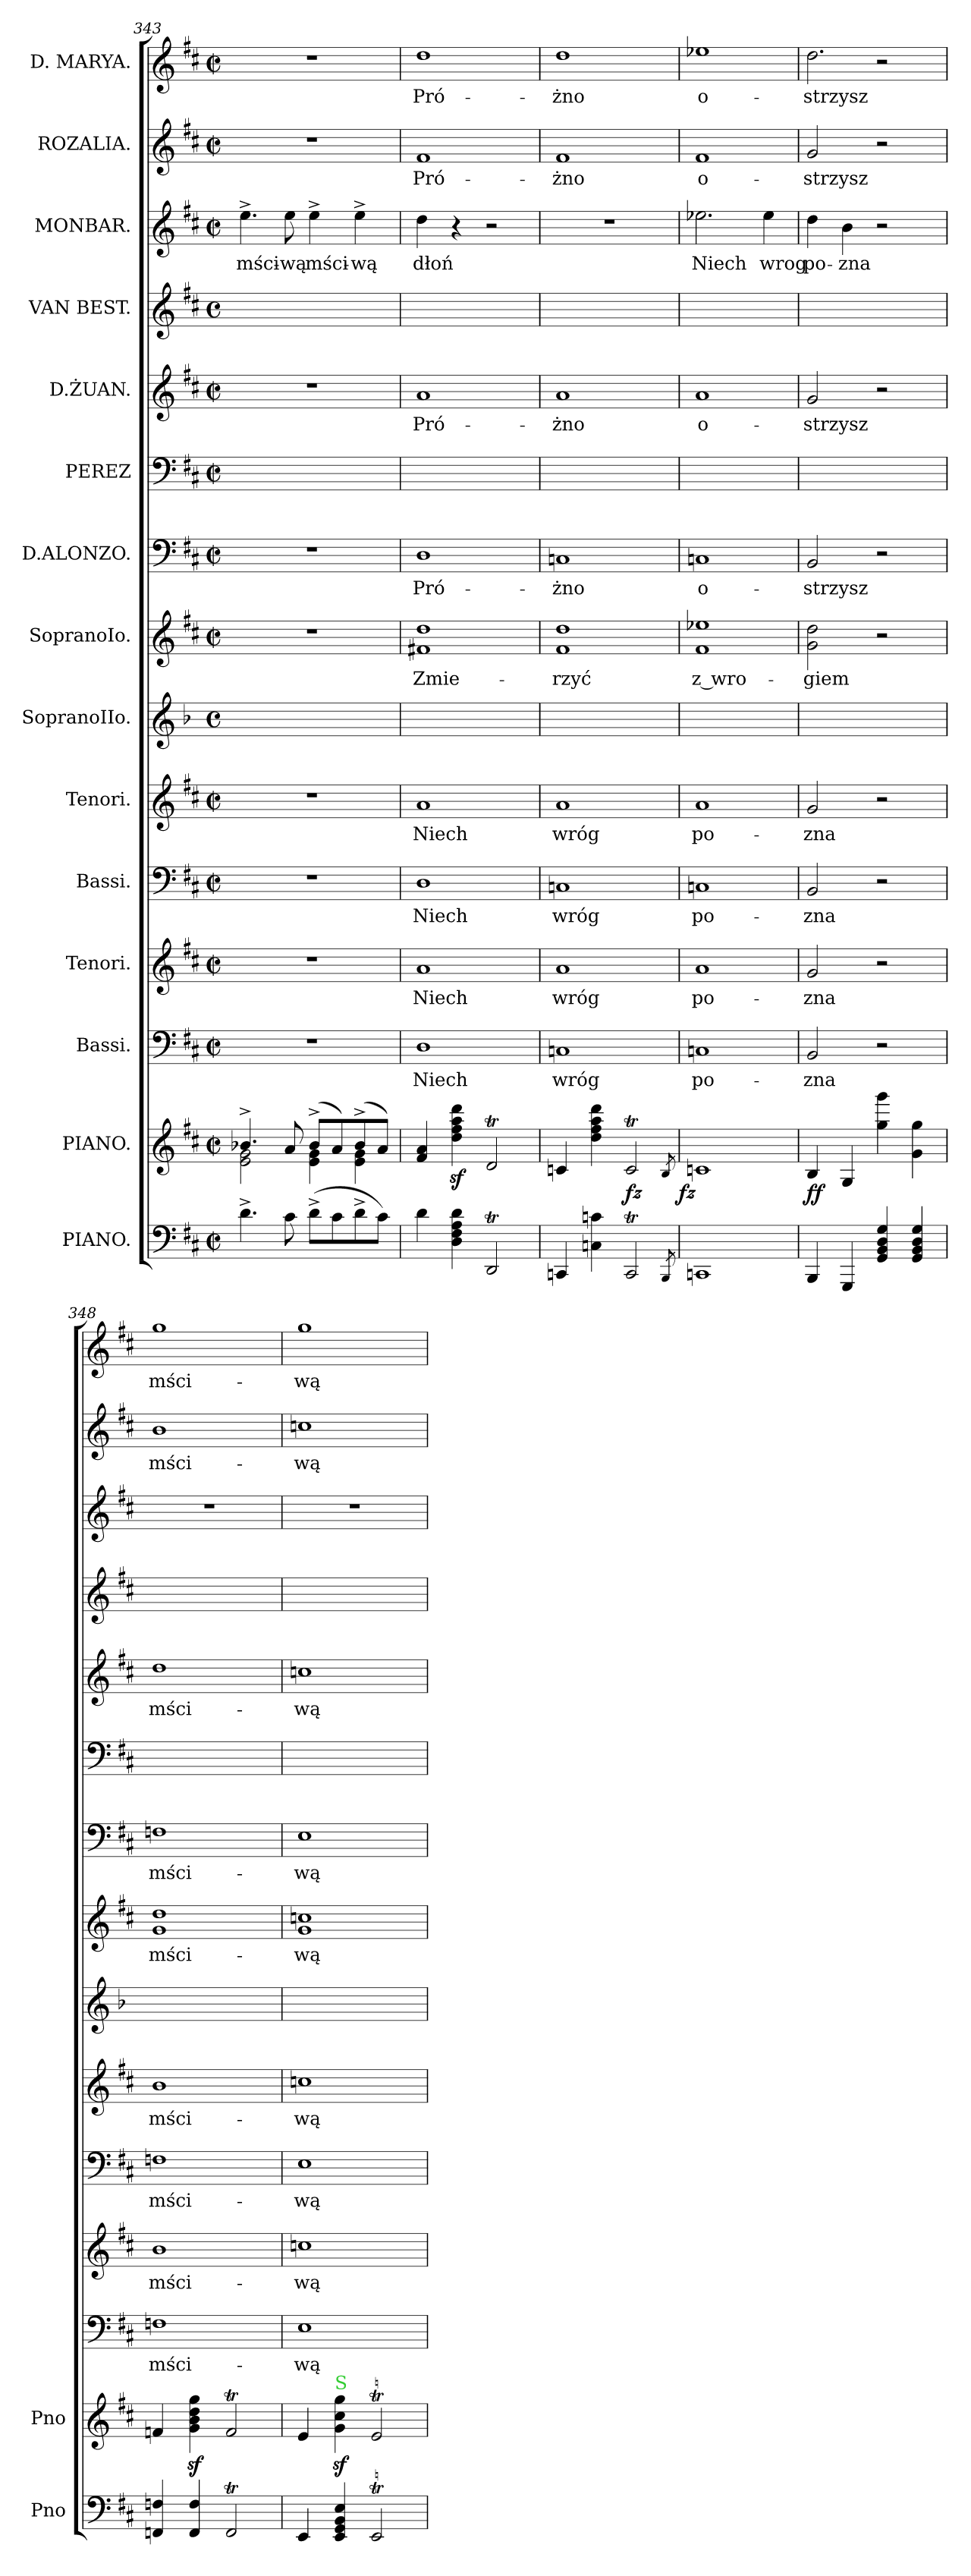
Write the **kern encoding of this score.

**kern	**kern	**dynam	**kern	**text	**kern	**text	**kern	**text	**kern	**text	**kern	**kern	**text	**kern	**text	**kern	**text	**kern	**text	**kern	**text	**kern	**text	**kern	**text	**kern	**text
*part15	*part14	*part14	*part13	*part13	*part12	*part12	*part11	*part11	*part10	*part10	*part9	*part8	*part8	*part7	*part7	*part6	*part6	*part5	*part5	*part4	*part4	*part3	*part3	*part2	*part2	*part1	*part1
*staff15	*staff14	*staff14	*staff13	*staff13	*staff12	*staff12	*staff11	*staff11	*staff10	*staff10	*staff9	*staff8	*staff8	*staff7	*staff7	*staff6	*staff6	*staff5	*staff5	*staff4	*staff4	*staff3	*staff3	*staff2	*staff2	*staff1	*staff1
*I"PIANO.	*I"PIANO.	*	*I"Bassi.	*	*I"Tenori.	*	*I"Bassi.	*	*I"Tenori.	*	*I"SopranoIIo.	*I"SopranoIo.	*	*I"D.ALONZO.	*	*I"PEREZ	*	*I"D.ŻUAN.	*	*I"VAN BEST.	*	*I"MONBAR.	*	*I"ROZALIA.	*	*I"D. MARYA.	*
*I'Pno	*I'Pno	*	*	*	*	*	*	*	*	*	*	*	*	*	*	*	*	*	*	*	*	*	*	*	*	*	*
*clefF4	*clefG2	*	*clefF4	*	*clefG2	*	*clefF4	*	*clefG2	*	*clefG2	*clefG2	*	*clefF4	*	*clefF4	*	*clefG2	*	*clefG2	*	*clefG2	*	*clefG2	*	*clefG2	*
*	*	*	*	*	*ITrd8c12	*	*	*	*ITrd8c12	*	*	*	*	*	*	*	*	*ITrd8c12	*	*ITrd8c12	*	*ITrd8c12	*	*	*	*	*
*k[f#c#]	*k[f#c#]	*	*k[f#c#]	*	*k[f#c#]	*	*k[f#c#]	*	*k[f#c#]	*	*k[b-]	*k[f#c#]	*	*k[f#c#]	*	*k[f#c#]	*	*k[f#c#]	*	*k[f#c#]	*	*k[f#c#]	*	*k[f#c#]	*	*k[f#c#]	*
*M2/2	*M2/2	*	*M2/2	*	*M2/2	*	*M2/2	*	*M2/2	*	*M4/4	*M2/2	*	*M2/2	*	*M2/2	*	*M2/2	*	*M4/4	*	*M2/2	*	*M2/2	*	*M2/2	*
*met(c|)	*met(c|)	*	*met(c|)	*	*met(c|)	*	*met(c|)	*	*met(c|)	*	*met(c)	*met(c|)	*	*met(c|)	*	*met(c|)	*	*met(c|)	*	*met(c)	*	*met(c|)	*	*met(c|)	*	*met(c|)	*
=343	=343	=343	=343	=343	=343	=343	=343	=343	=343	=343	=343	=343	=343	=343	=343	=343	=343	=343	=343	=343	=343	=343	=343	=343	=343	=343	=343
*	*^	*	*	*	*	*	*	*	*	*	*	*	*	*	*	*	*	*	*	*	*	*	*	*	*	*	*
4.d^<\	4.b-X^/	2e\ 2g\	.	1r	.	1r	.	1r	.	1r	.	1ryy	1r	.	1r	.	1ryy	.	1r	.	1ryy	.	4.e^\	mści-	1r	.	1r	.
8c#\	8a/	.	.	.	.	.	.	.	.	.	.	.	.	.	.	.	.	.	.	.	.	.	8e\	-wą	.	.	.	.
(8d^<\L	(8b-^/L	4e\ 4g\	.	.	.	.	.	.	.	.	.	.	.	.	.	.	.	.	.	.	.	.	4e^\	mści-	.	.	.	.
8c#\	8a/)	.	.	.	.	.	.	.	.	.	.	.	.	.	.	.	.	.	.	.	.	.	.	.	.	.	.	.
8d^<\	(8b-^/	4e\ 4g\	.	.	.	.	.	.	.	.	.	.	.	.	.	.	.	.	.	.	.	.	4e^\	-wą	.	.	.	.
8c#\J)	8a/J)	.	.	.	.	.	.	.	.	.	.	.	.	.	.	.	.	.	.	.	.	.	.	.	.	.	.	.
*	*v	*v	*	*	*	*	*	*	*	*	*	*	*	*	*	*	*	*	*	*	*	*	*	*	*	*	*	*
=344	=344	=344	=344	=344	=344	=344	=344	=344	=344	=344	=344	=344	=344	=344	=344	=344	=344	=344	=344	=344	=344	=344	=344	=344	=344	=344	=344
4d\	4f#/ 4a/	.	1D	Niech	1A	Niech	1D	Niech	1A	Niech	1ryy	1f#X 1dd	Zmie-	1D	Pró-	1Dyy	Niech	1A	Pró-	1Ayy	Niech	4d\	dłoń	1f#	Pró-	1dd	Pró-
4D\ 4F#\ 4A\ 4d\	4ddz\ 4ff#z\ 4aaz\ 4dddz\	.	.	.	.	.	.	.	.	.	.	.	.	.	.	.	.	.	.	.	.	4r	.	.	.	.	.
2DDT/	2dT/	.	.	.	.	.	.	.	.	.	.	.	.	.	.	.	.	.	.	.	.	2r	.	.	.	.	.
=345	=345	=345	=345	=345	=345	=345	=345	=345	=345	=345	=345	=345	=345	=345	=345	=345	=345	=345	=345	=345	=345	=345	=345	=345	=345	=345	=345
4CCn/	4cn/	.	1Cn	wróg	1A	wróg	1Cn	wróg	1A	wróg	1ryy	1f# 1dd	-rzyć	1Cn	-żno	1Cnyy	wróg	1A	-żno	1Ayy	wróg	1r	.	1f#	-żno	1dd	-żno
4Cn\ 4cn\	4dd\ 4ff#\ 4aa\ 4ddd\	.	.	.	.	.	.	.	.	.	.	.	.	.	.	.	.	.	.	.	.	.	.	.	.	.	.
2CCT/	2cT/	fz	.	.	.	.	.	.	.	.	.	.	.	.	.	.	.	.	.	.	.	.	.	.	.	.	.
8qBBB/	8qB/	.	.	.	.	.	.	.	.	.	.	.	.	.	.	.	.	.	.	.	.	.	.	.	.	.	.
=346	=346	=346	=346	=346	=346	=346	=346	=346	=346	=346	=346	=346	=346	=346	=346	=346	=346	=346	=346	=346	=346	=346	=346	=346	=346	=346	=346
!	!	!LO:DY:b:rj	!	!	!	!	!	!	!	!	!	!	!	!	!	!	!	!	!	!	!	!	!	!	!	!	!
1CCnTTTT	1cnTTTT	fz	1Cn	po-	1A	po-	1Cn	po-	1A	po-	1ryy	1f# 1ee-X	z wro-	1Cn	o-	1Cnyy	po-	1A	o-	1Ayy	po-	2.e-X\	Niech	1f#	o-	1ee-X	o-
.	.	.	.	.	.	.	.	.	.	.	.	.	.	.	.	.	.	.	.	.	.	4e-\	wrog	.	.	.	.
=347	=347	=347	=347	=347	=347	=347	=347	=347	=347	=347	=347	=347	=347	=347	=347	=347	=347	=347	=347	=347	=347	=347	=347	=347	=347	=347	=347
!	!	!	!	!	!	!	!	!	!	!	!	!	!	!	!	!	!	!	!	!	!	!	!	!	!	!LO:N:vis=2.	!
4BBB/	4B/	ff	2BB/	-zna	2G/	-zna	2BB/	-zna	2G/	-zna	1ryy	2g\ 2dd\	-giem	2BB/	-strzysz	2BB/yy	-zna	2G/	-strzysz	2G/yy	-zna	4d\	po-	2g/	-strzysz	2dd\	-strzysz
4GGG/	4G/	.	.	.	.	.	.	.	.	.	.	.	.	.	.	.	.	.	.	.	.	4B\	-zna	.	.	.	.
4GG/ 4BB/ 4D/ 4G/	4gg\ 4ggg\	.	2r	.	2r	.	2r	.	2r	.	.	2r	.	2r	.	2ryy	.	2r	.	2ryy	.	2r	.	2r	.	2r	.
4GG/ 4BB/ 4D/ 4G/	4g\ 4gg\	.	.	.	.	.	.	.	.	.	.	.	.	.	.	.	.	.	.	.	.	.	.	.	.	.	.
=348	=348	=348	=348	=348	=348	=348	=348	=348	=348	=348	=348	=348	=348	=348	=348	=348	=348	=348	=348	=348	=348	=348	=348	=348	=348	=348	=348
4FFn/ 4Fn/	4fn/	.	1Fn	mści-	1B	mści-	1Fn	mści-	1B	mści-	1ryy	1g 1dd	mści-	1Fn	mści-	1Fnyy	mści-	1d	mści-	1Byy	mści-	1r	.	1b	mści-	1gg	mści-
4FF/ 4F/	4gz\ 4bz\ 4ddz\ 4ggz\	.	.	.	.	.	.	.	.	.	.	.	.	.	.	.	.	.	.	.	.	.	.	.	.	.	.
2FFT/	2fT/	.	.	.	.	.	.	.	.	.	.	.	.	.	.	.	.	.	.	.	.	.	.	.	.	.	.
=349	=349	=349	=349	=349	=349	=349	=349	=349	=349	=349	=349	=349	=349	=349	=349	=349	=349	=349	=349	=349	=349	=349	=349	=349	=349	=349	=349
4EE/	4e/	.	1E	-wą	1cn	-wą	1E	-wą	1cn	-wą	1ryy	1g 1ccn	-wą	1E	-wą	1Eyy	-wą	1cn	-wą	1cnyy	-wą	1r	.	1ccn	-wą	1gg	-wą
!	!LO:TX:a:color=limegreen:t=S	!	!	!	!	!	!	!	!	!	!	!	!	!	!	!	!	!	!	!	!	!	!	!	!	!	!
4EE/ 4GG/ 4BB/ 4E/	4gz\ 4cc#z\ 4ggz\	.	.	.	.	.	.	.	.	.	.	.	.	.	.	.	.	.	.	.	.	.	.	.	.	.	.
2EEt/	2et/	.	.	.	.	.	.	.	.	.	.	.	.	.	.	.	.	.	.	.	.	.	.	.	.	.	.
=	=	=	=	=	=	=	=	=	=	=	=	=	=	=	=	=	=	=	=	=	=	=	=	=	=	=	=
*-	*-	*-	*-	*-	*-	*-	*-	*-	*-	*-	*-	*-	*-	*-	*-	*-	*-	*-	*-	*-	*-	*-	*-	*-	*-	*-	*-
